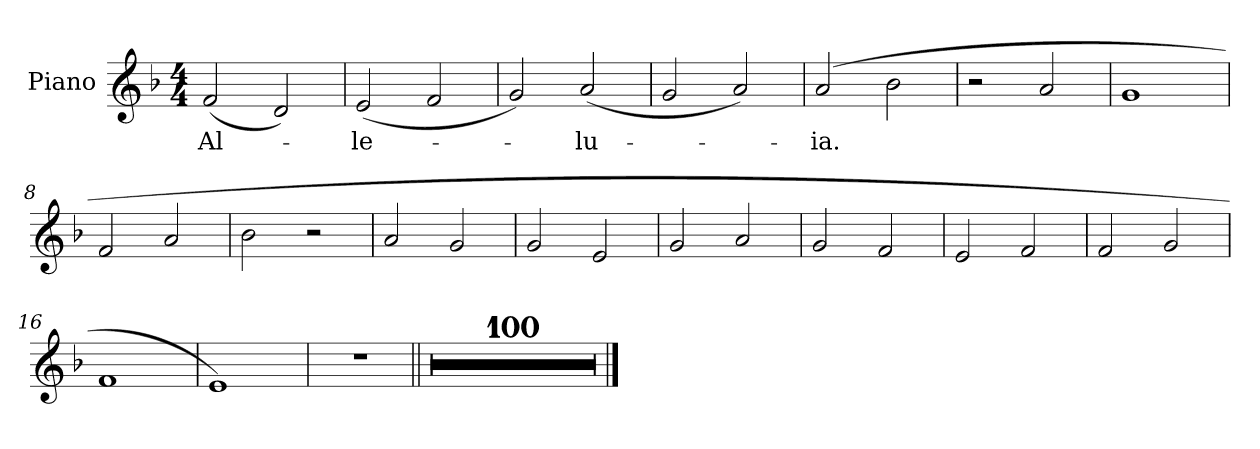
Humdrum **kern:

**kern	**text
*part1	*part1
*staff1	*staff1
*I"Piano	*
*I'Pno.	*
*clefG2	*
*k[b-]	*
*M4/4	*
=1	=1
(<2f/	Al-
2d/)	.
=2	=2
(>2e/	-le-
2f/	.
=3	=3
2g/)	.
(<2a/	-lu-
=4	=4
2g/	.
2a/)	.
=5	=5
(>2a/	-ia.
2b-\	.
=6	=6
2r	.
2a/	.
=7	=7
1g	.
=8	=8
2f/	.
2a/	.
=9	=9
2b-\	.
2r	.
=10	=10
2a/	.
2g/	.
!!LO:LB:g=z
=11	=11
2g/	.
2e/	.
=12	=12
2g/	.
2a/	.
=13	=13
2g/	.
2f/	.
=14	=14
2e/	.
2f/	.
=15	=15
2f/	.
2g/	.
=16	=16
1f	.
=17	=17
1e)	.
=18	=18
1r	.
=19||	=19||
1r	.
=20	=20
1r	.
=21	=21
1r	.
!!LO:LB:g=z
=22	=22
1r	.
=23	=23
1r	.
=24	=24
1r	.
=25	=25
1r	.
=26	=26
1r	.
=27	=27
1r	.
=28	=28
1r	.
=29	=29
1r	.
=30	=30
1r	.
=31	=31
1r	.
=32	=32
1r	.
=33	=33
1r	.
!!LO:LB:g=z
=34	=34
1r	.
=35	=35
1r	.
=36	=36
1r	.
=37	=37
1r	.
=38	=38
1r	.
=39	=39
1r	.
=40	=40
1r	.
=41	=41
1r	.
=42	=42
1r	.
=43	=43
1r	.
=44	=44
1r	.
=45	=45
1r	.
!!LO:LB:g=z
=46	=46
1r	.
=47	=47
1r	.
=48	=48
1r	.
=49	=49
1r	.
=50	=50
1r	.
=51	=51
1r	.
=52	=52
1r	.
=53	=53
1r	.
=54	=54
1r	.
=55	=55
1r	.
=56	=56
1r	.
=57	=57
1r	.
!!LO:LB:g=z
=58	=58
1r	.
=59	=59
1r	.
=60	=60
1r	.
=61	=61
1r	.
=62	=62
1r	.
=63	=63
1r	.
=64	=64
1r	.
=65	=65
1r	.
=66	=66
1r	.
=67	=67
1r	.
=68	=68
1r	.
=69	=69
1r	.
!!LO:LB:g=z
=70	=70
1r	.
=71	=71
1r	.
=72	=72
1r	.
=73	=73
1r	.
=74	=74
1r	.
=75	=75
1r	.
=76	=76
1r	.
=77	=77
1r	.
=78	=78
1r	.
=79	=79
1r	.
=80	=80
1r	.
=81	=81
1r	.
!!LO:LB:g=z
=82	=82
1r	.
=83	=83
1r	.
=84	=84
1r	.
=85	=85
1r	.
=86	=86
1r	.
=87	=87
1r	.
=88	=88
1r	.
=89	=89
1r	.
=90	=90
1r	.
=91	=91
1r	.
=92	=92
1r	.
=93	=93
1r	.
!!LO:LB:g=z
=94	=94
1r	.
=95	=95
1r	.
=96	=96
1r	.
=97	=97
1r	.
=98	=98
1r	.
=99	=99
1r	.
=100	=100
1r	.
=101	=101
1r	.
=102	=102
1r	.
=103	=103
1r	.
=104	=104
1r	.
=105	=105
1r	.
!!LO:PB:g=z
=106	=106
1r	.
=107	=107
1r	.
=108	=108
1r	.
=109	=109
1r	.
=110	=110
1r	.
=111	=111
1r	.
=112	=112
1r	.
=113	=113
1r	.
=114	=114
1r	.
=115	=115
1r	.
=116	=116
1r	.
=117	=117
1r	.
!!LO:LB:g=z
=118	=118
1r	.
==	==
*-	*-
